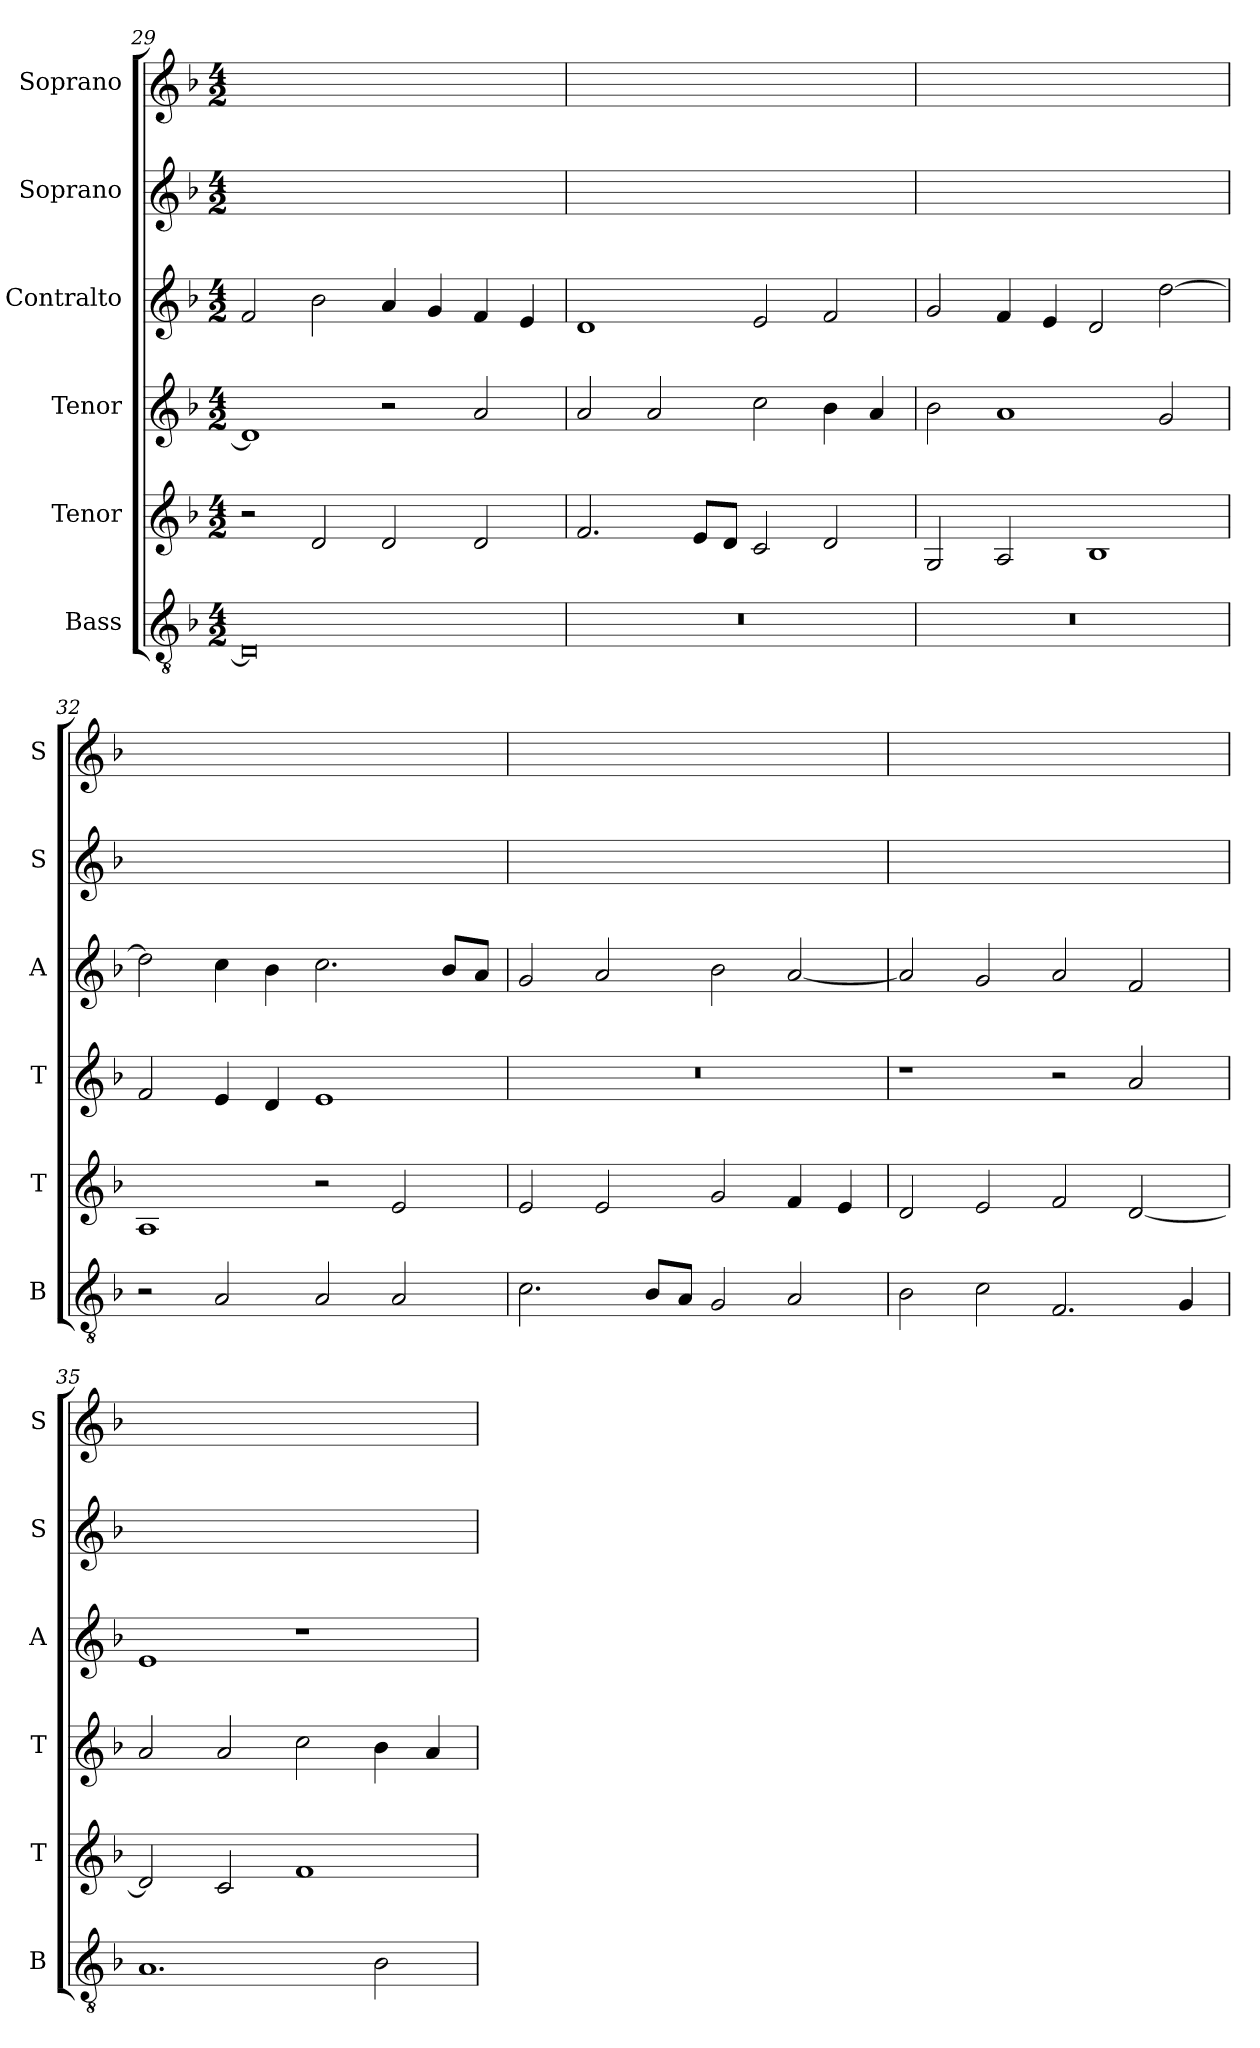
**kern	**kern	**kern	**kern	**kern	**kern
*part6	*part5	*part4	*part3	*part2	*part1
*staff6	*staff5	*staff4	*staff3	*staff2	*staff1
*I"Bass	*I"Tenor	*I"Tenor	*I"Contralto	*I"Soprano	*I"Soprano
*I'B	*I'T	*I'T	*I'A	*I'S	*I'S
*clefGv2	*clefG2	*clefG2	*clefG2	*clefG2	*clefG2
*k[b-]	*k[b-]	*k[b-]	*k[b-]	*k[b-]	*k[b-]
*G:dor	*G:dor	*G:dor	*G:dor	*G:dor	*G:dor
*M4/2	*M4/2	*M4/2	*M4/2	*M4/2	*M4/2
=29	=29	=29	=29	=29	=29
0D]	2r	1d]	2f	0ryy	0ryy
.	2d	.	2b-	.	.
.	2d	2r	4a	.	.
.	.	.	4g	.	.
.	2d	2a	4f	.	.
.	.	.	4e	.	.
=30	=30	=30	=30	=30	=30
0r	2.f	2a	1d	0ryy	0ryy
.	.	2a	.	.	.
.	8e/L	.	.	.	.
.	8d/J	.	.	.	.
.	2c	2cc	2e	.	.
.	2d	4b-	2f	.	.
.	.	4a	.	.	.
=31	=31	=31	=31	=31	=31
0r	2G	2b-	2g	0ryy	0ryy
.	2A	1a	4f	.	.
.	.	.	4e	.	.
.	1B-	.	2d	.	.
.	.	2g	[2dd	.	.
=32	=32	=32	=32	=32	=32
2r	1A	2f	2dd]	0ryy	0ryy
2A	.	4e	4cc	.	.
.	.	4d	4b-	.	.
2A	2r	1e	2.cc	.	.
2A	2e	.	.	.	.
.	.	.	8b-/L	.	.
.	.	.	8a/J	.	.
=33	=33	=33	=33	=33	=33
2.c	2e	0r	2g	0ryy	0ryy
.	2e	.	2a	.	.
8B-/L	.	.	.	.	.
8A/J	.	.	.	.	.
2G	2g	.	2b-	.	.
2A	4f	.	[2a	.	.
.	4e	.	.	.	.
=34	=34	=34	=34	=34	=34
2B-	2d	1r	2a]	0ryy	0ryy
2c	2e	.	2g	.	.
2.F	2f	2r	2a	.	.
.	[2d	2a	2f	.	.
4G	.	.	.	.	.
=35	=35	=35	=35	=35	=35
1.A	2d]	2a	1e	0ryy	0ryy
.	2c	2a	.	.	.
.	1f	2cc	1r	.	.
2B-	.	4b-	.	.	.
.	.	4a	.	.	.
=	=	=	=	=	=
*-	*-	*-	*-	*-	*-
